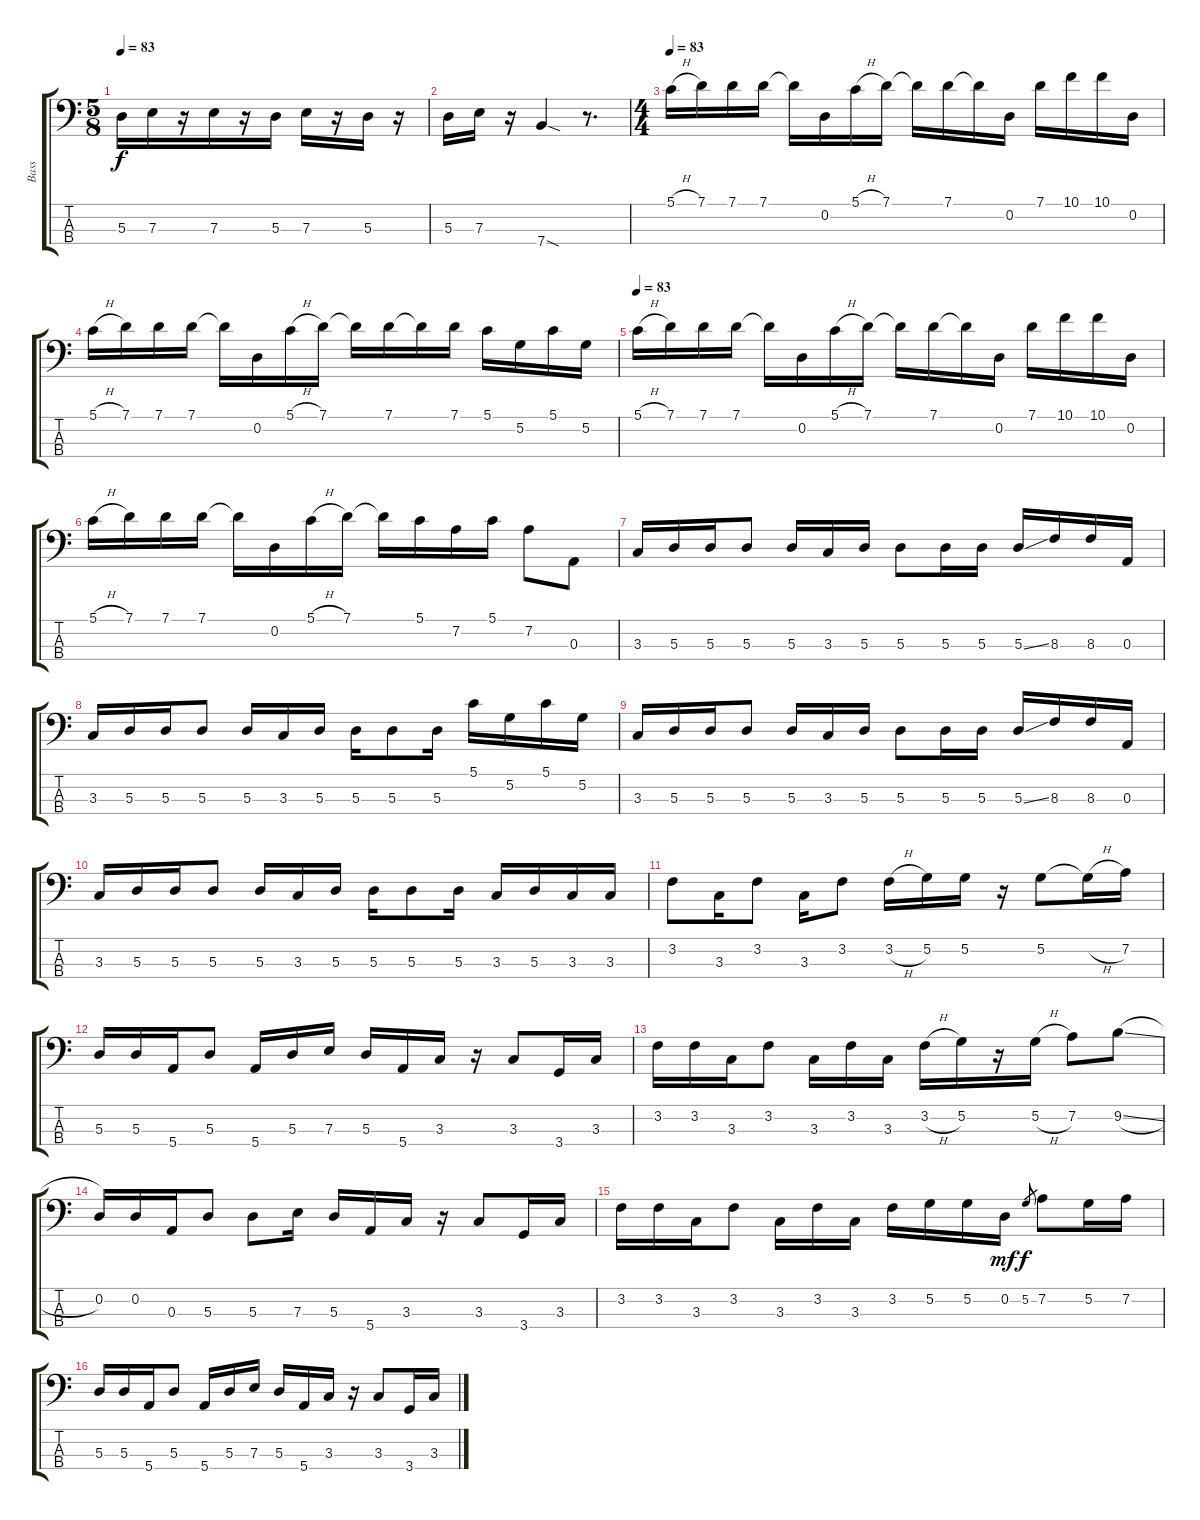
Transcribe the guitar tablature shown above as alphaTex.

\track ("Bass" "Bass") {instrument electricbassfinger}
\staff {score tabs}
\tuning (G2 D2 A1 E1) {hide}
\ts (5 8)
\tempo 83
\clef f4
\ks c
5.3.16{dy f} 7.3.16 r.16 7.3.16 r.16 5.3.16 7.3.16 r.16 5.3.16 r.16 |
5.3.16 7.3.16 r.16 7.4{sod}.4 r.8{d} |
\ts (4 4)
\tempo 83
5.1{h}.16 7.1.16 7.1.16 7.1.16 7.1{t}.16 0.2.16 5.1{h}.16 7.1.16 7.1{t}.16 7.1.16 7.1{t}.16 0.2.16 7.1.16 10.1.16 10.1.16 0.2.16 |
5.1{h}.16 7.1.16 7.1.16 7.1.16 7.1{t}.16 0.2.16 5.1{h}.16 7.1.16 7.1{t}.16 7.1.16 7.1{t}.16 7.1.16 5.1.16 5.2.16 5.1.16 5.2.16 |
\tempo 83
5.1{h}.16 7.1.16 7.1.16 7.1.16 7.1{t}.16 0.2.16 5.1{h}.16 7.1.16 7.1{t}.16 7.1.16 7.1{t}.16 0.2.16 7.1.16 10.1.16 10.1.16 0.2.16 |
5.1{h}.16 7.1.16 7.1.16 7.1.16 7.1{t}.16 0.2.16 5.1{h}.16 7.1.16 7.1{t}.16 5.1.16 7.2.16 5.1.16 7.2.8 0.3.8 |
3.3.16 5.3.16 5.3.16 5.3.8 5.3.16 3.3.16 5.3.16 5.3.8 5.3.16 5.3.16 5.3{ss}.16 8.3.16 8.3.16 0.3.16 |
3.3.16 5.3.16 5.3.16 5.3.8 5.3.16 3.3.16 5.3.16 5.3.16 5.3.8 5.3.16 5.1.16 5.2.16 5.1.16 5.2.16 |
3.3.16 5.3.16 5.3.16 5.3.8 5.3.16 3.3.16 5.3.16 5.3.8 5.3.16 5.3.16 5.3{ss}.16 8.3.16 8.3.16 0.3.16 |
3.3.16 5.3.16 5.3.16 5.3.8 5.3.16 3.3.16 5.3.16 5.3.16 5.3.8 5.3.16 3.3.16 5.3.16 3.3.16 3.3.16 |
3.2.8 3.3.16 3.2.8 3.3.16 3.2.8 3.2{h}.16 5.2.16 5.2.16 r.16 5.2.8 5.2{h t}.16 7.2.16 |
5.3.16 5.3.16 5.4.16 5.3.8 5.4.16 5.3.16 7.3.16 5.3.16 5.4.16 3.3.16 r.16 3.3.8 3.4.16 3.3.16 |
3.2.16 3.2.16 3.3.16 3.2.8 3.3.16 3.2.16 3.3.16 3.2{h}.16 5.2.16 r.16 5.2{h}.16 7.2.8 9.2{sl}.8 |
0.2.16 0.2.16 0.3.16 5.3.8 5.3.8 7.3.16 5.3.16 5.4.16 3.3.16 r.16 3.3.8 3.4.16 3.3.16 |
3.2.16 3.2.16 3.3.16 3.2.8 3.3.16 3.2.16 3.3.16 3.2.16 5.2.16 5.2.16 0.2.16{dy mf} 5.2.8{gr dy f} 7.2.8 5.2.16 7.2.16 |
5.3.16 5.3.16 5.4.16 5.3.8 5.4.16 5.3.16 7.3.16 5.3.16 5.4.16 3.3.16 r.16 3.3.8 3.4.16 3.3.16
